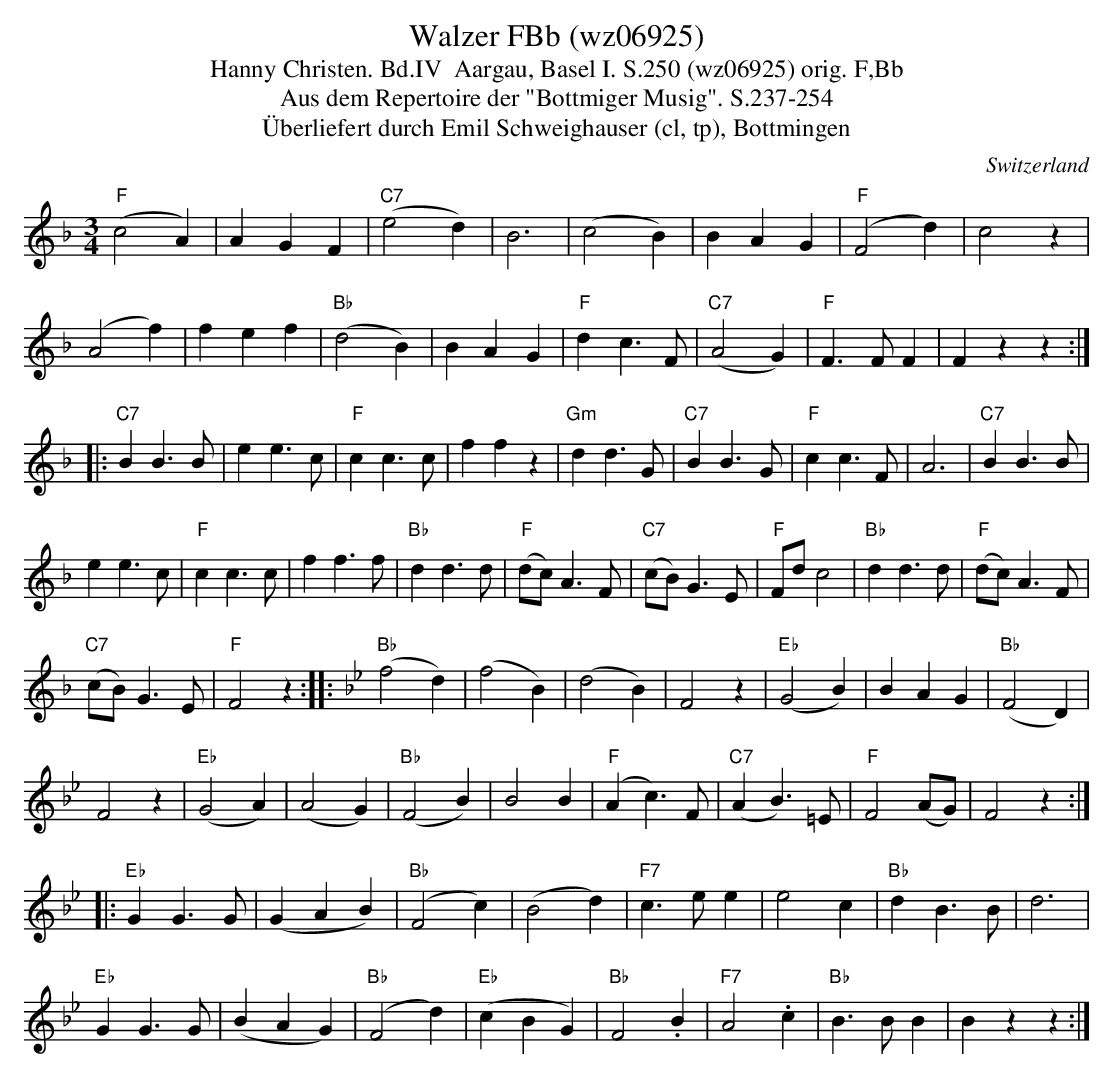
X:1
T:Walzer FBb (wz06925)
T:Hanny Christen. Bd.IV  Aargau, Basel I. S.250 (wz06925) orig. F,Bb
T: Aus dem Repertoire der "Bottmiger Musig". S.237-254
T:Überliefert durch Emil Schweighauser (cl, tp), Bottmingen
M:3/4
L:1/4
O:Switzerland
K:F major
("F"c2A) | AGF | ("C7"e2d) | B3 | (c2B) | BAG | ("F"F2d) | c2z |
(A2f) | fef | ("Bb"d2B) | BAG | "F"dc>F | ("C7"A2G) | "F"F>FF | Fzz ::
"C7"BB>B | ee>c | "F"cc>c | ffz| "Gm"dd>G |  "C7"BB>G |  "F"cc>F |  A3 |  "C7"BB>B |
ee>c |  "F"cc>c | ff>f | "Bb"dd>d | ("F"d/c/) A>F | ("C7"c/B/)G>E | "F"F/d/c2 | "Bb"dd>d | ("F"d/c/)A>F |
("C7"c/B/)G>E | "F"F2z:: [K:Bb] ("Bb"f2d) | (f2B) | (d2B) | F2z | ("Eb"G2B) | BAG | ("Bb"F2D) |
F2z | ("Eb"G2A) | (A2G) | ("Bb"F2B) | B2B | ("F"Ac>)F | ("C7"AB>)=E | "F"F2(A/G/) | F2z ::
"Eb"GG>G | (GAB) | ("Bb"F2c) | (B2d) | "F7"c>ee | e2c | "Bb"dB>B | d3 |
"Eb"GG>G | (BAG) | ("Bb"F2d) | ("Eb"cBG) | "Bb"F2.B | "F7"A2.c | "Bb"B>BB | Bzz :|
 % wz06925
